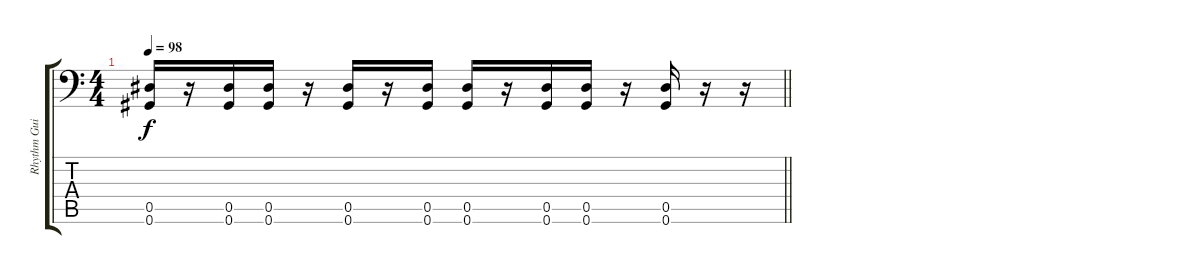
\track ("Rhythm Guitar" "Rhythm Gui") {instrument distortionguitar}
\staff {score tabs}
\tuning (Bb3 F3 Db3 Ab2 Eb2 Ab1) {hide}
\ts (4 4)
\tempo 98
\clef f4
\barLineRight lightlight
\ks c
(0.5 0.6).16{dy f} r.16 (0.5 0.6).16 (0.5 0.6).16 r.16 (0.5 0.6).16 r.16 (0.5 0.6).16 (0.5 0.6).16 r.16 (0.5 0.6).16 (0.5 0.6).16 r.16 (0.5 0.6).16 r.16 r.16
